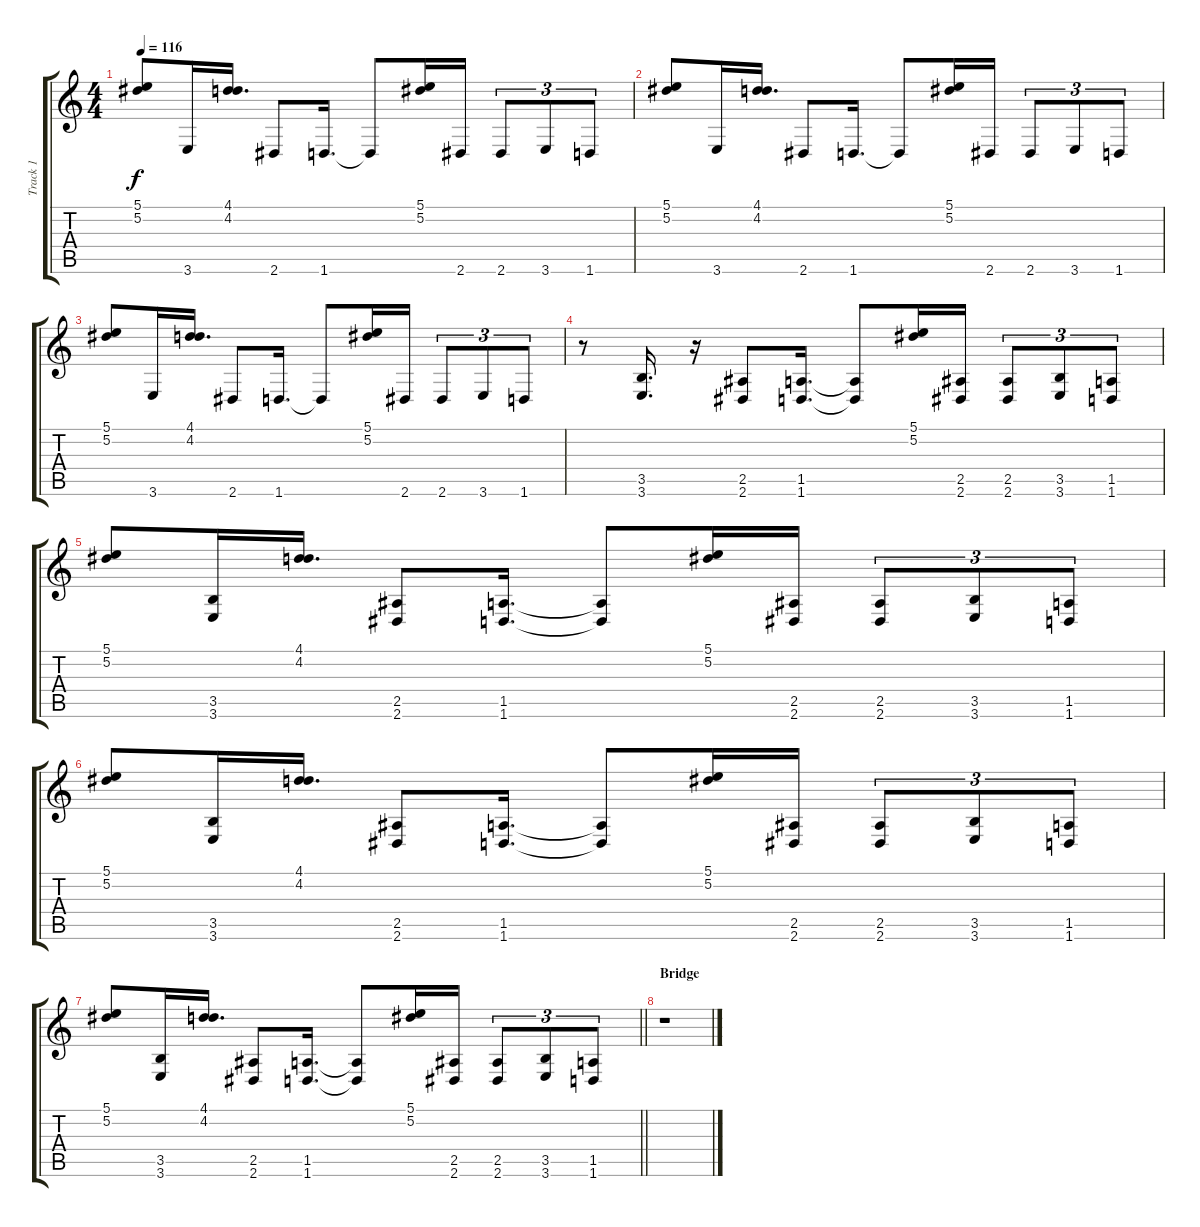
\track ("Track 1" "Track 1") {instrument distortionguitar}
\staff {score tabs}
\tuning (B3 Bb3 Gb3 Db3 Ab2 Db2) {hide}
\ts (4 4)
\tempo 116
\clef g2
\ks c
(5.1 5.2).8{dy f} 3.6.16 (4.1 4.2).16{d} 2.6.8 1.6.16{d} 1.6{t}.8 (5.1 5.2).16 2.6.16 2.6.8{tu (3 2)} 3.6.8{tu (3 2)} 1.6.8{tu (3 2)} |
(5.1 5.2).8 3.6.16 (4.1 4.2).16{d} 2.6.8 1.6.16{d} 1.6{t}.8 (5.1 5.2).16 2.6.16 2.6.8{tu (3 2)} 3.6.8{tu (3 2)} 1.6.8{tu (3 2)} |
(5.1 5.2).8 3.6.16 (4.1 4.2).16{d} 2.6.8 1.6.16{d} 1.6{t}.8 (5.1 5.2).16 2.6.16 2.6.8{tu (3 2)} 3.6.8{tu (3 2)} 1.6.8{tu (3 2)} |
r.8 (3.5 3.6).16{d} r.16 (2.5 2.6).8 (1.5 1.6).16{d} (1.5{t} 1.6{t}).8 (5.1 5.2).16 (2.5 2.6).16 (2.5 2.6).8{tu (3 2)} (3.5 3.6).8{tu (3 2)} (1.5 1.6).8{tu (3 2)} |
(5.1 5.2).8 (3.5 3.6).16 (4.1 4.2).16{d} (2.5 2.6).8 (1.5 1.6).16{d} (1.5{t} 1.6{t}).8 (5.1 5.2).16 (2.5 2.6).16 (2.5 2.6).8{tu (3 2)} (3.5 3.6).8{tu (3 2)} (1.5 1.6).8{tu (3 2)} |
(5.1 5.2).8 (3.5 3.6).16 (4.1 4.2).16{d} (2.5 2.6).8 (1.5 1.6).16{d} (1.5{t} 1.6{t}).8 (5.1 5.2).16 (2.5 2.6).16 (2.5 2.6).8{tu (3 2)} (3.5 3.6).8{tu (3 2)} (1.5 1.6).8{tu (3 2)} |
\barLineRight lightlight
(5.1 5.2).8 (3.5 3.6).16 (4.1 4.2).16{d} (2.5 2.6).8 (1.5 1.6).16{d} (1.5{t} 1.6{t}).8 (5.1 5.2).16 (2.5 2.6).16 (2.5 2.6).8{tu (3 2)} (3.5 3.6).8{tu (3 2)} (1.5 1.6).8{tu (3 2)} |
\section ("" "Bridge")
r.1
